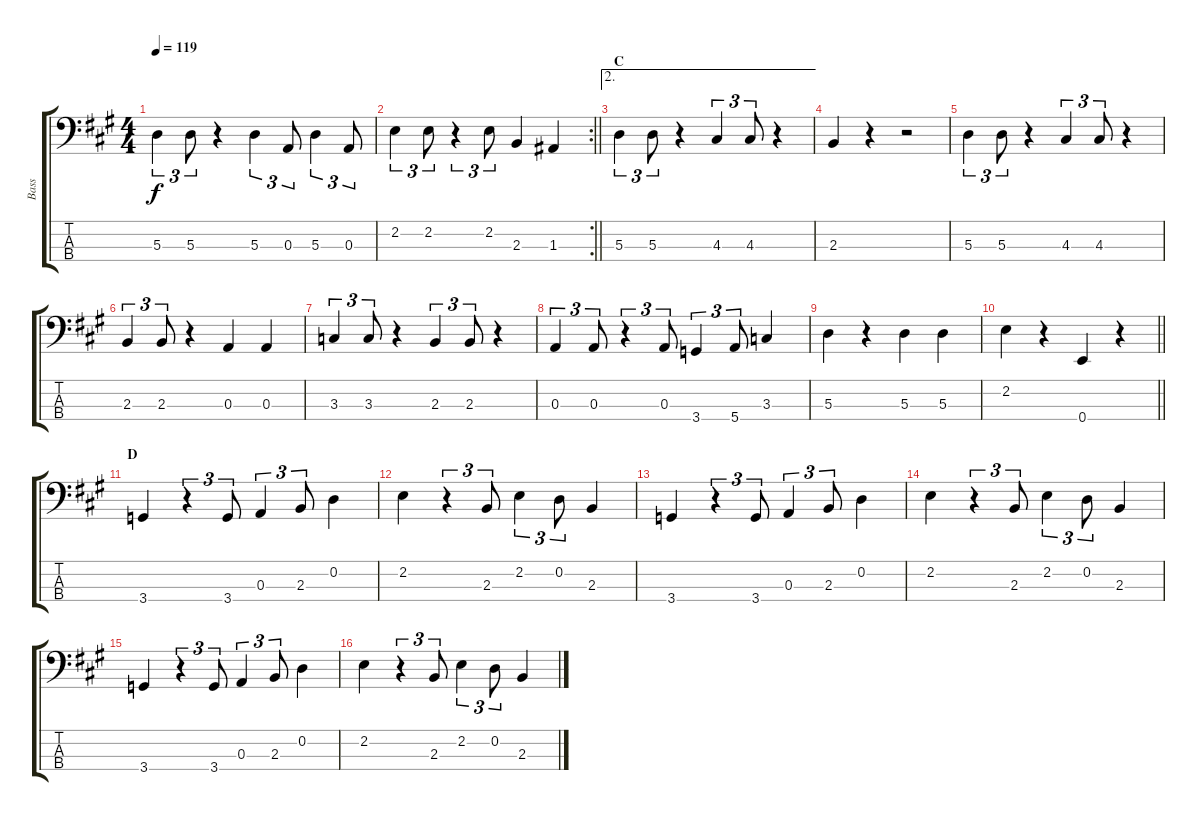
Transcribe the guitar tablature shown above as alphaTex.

\track ("Bass" "Bass") {instrument electricbassfinger}
\staff {score tabs}
\tuning (G2 D2 A1 E1) {hide}
\ts (4 4)
\tempo 119
\clef f4
\ks a
5.3.4{tu (3 2) dy f} 5.3.8{tu (3 2)} r.4 5.3.4{tu (3 2)} 0.3.8{tu (3 2)} 5.3.4{tu (3 2)} 0.3.8{tu (3 2)} |
\rc 2
\barLineRight lightlight
2.2.4{tu (3 2)} 2.2.8{tu (3 2)} r.4{tu (3 2)} 2.2.8{tu (3 2)} 2.3.4 1.3.4 |
\ae 2
\section ("" "C")
5.3.4{tu (3 2)} 5.3.8{tu (3 2)} r.4 4.3.4{tu (3 2)} 4.3.8{tu (3 2)} r.4 |
2.3.4 r.4 r.2 |
5.3.4{tu (3 2)} 5.3.8{tu (3 2)} r.4 4.3.4{tu (3 2)} 4.3.8{tu (3 2)} r.4 |
2.3.4{tu (3 2)} 2.3.8{tu (3 2)} r.4 0.3.4 0.3.4 |
3.3.4{tu (3 2)} 3.3.8{tu (3 2)} r.4 2.3.4{tu (3 2)} 2.3.8{tu (3 2)} r.4 |
0.3.4{tu (3 2)} 0.3.8{tu (3 2)} r.4{tu (3 2)} 0.3.8{tu (3 2)} 3.4.4{tu (3 2)} 5.4.8{tu (3 2)} 3.3.4 |
5.3.4 r.4 5.3.4 5.3.4 |
\barLineRight lightlight
2.2.4 r.4 0.4.4 r.4 |
\section ("" "D")
3.4.4 r.4{tu (3 2)} 3.4.8{tu (3 2)} 0.3.4{tu (3 2)} 2.3.8{tu (3 2)} 0.2.4 |
2.2.4 r.4{tu (3 2)} 2.3.8{tu (3 2)} 2.2.4{tu (3 2)} 0.2.8{tu (3 2)} 2.3.4 |
3.4.4 r.4{tu (3 2)} 3.4.8{tu (3 2)} 0.3.4{tu (3 2)} 2.3.8{tu (3 2)} 0.2.4 |
2.2.4 r.4{tu (3 2)} 2.3.8{tu (3 2)} 2.2.4{tu (3 2)} 0.2.8{tu (3 2)} 2.3.4 |
3.4.4 r.4{tu (3 2)} 3.4.8{tu (3 2)} 0.3.4{tu (3 2)} 2.3.8{tu (3 2)} 0.2.4 |
2.2.4 r.4{tu (3 2)} 2.3.8{tu (3 2)} 2.2.4{tu (3 2)} 0.2.8{tu (3 2)} 2.3.4
